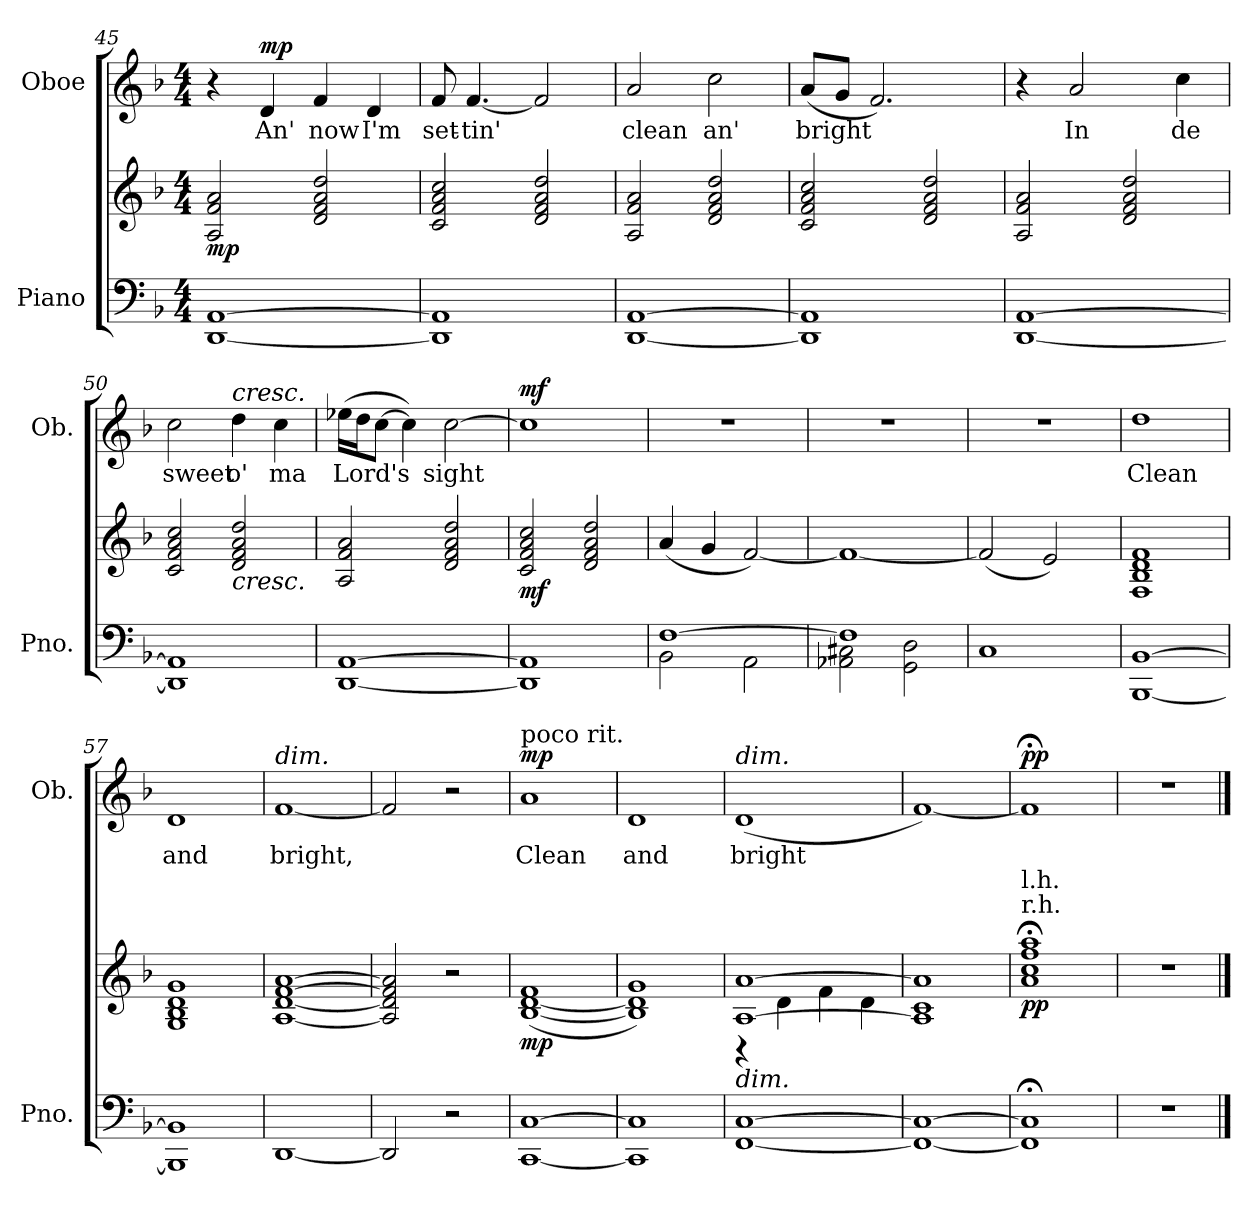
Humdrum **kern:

**kern	**kern	**dynam	**kern	**text	**dynam
*part2	*part2	*part2	*part1	*part1	*part1
*staff3	*staff2	*staff2/3	*staff1	*staff1	*staff1
*I"Piano	*	*	*I"Oboe	*	*
*I'Pno.	*	*	*I'Ob.	*	*
*clefF4	*clefG2	*	*clefG2	*	*
*k[b-]	*k[b-]	*	*k[b-]	*	*
*M4/4	*M4/4	*	*M4/4	*	*
=45	=45	=45	=45	=45	=45
!	!	!LO:DY:b	!	!	!
[1DD [1AA	2A/ 2f/ 2a/	mp	4r	.	.
!	!	!	!	!LO:LY:b	!LO:DY:a
.	.	.	4d/	An'	mp
!	!	!	!	!LO:LY:b	!
.	2d/ 2f/ 2a/ 2dd/	.	4f/	now	.
!	!	!	!	!LO:LY:b	!
.	.	.	4d/	I'm	.
=46	=46	=46	=46	=46	=46
!	!	!	!	!LO:LY:b	!
1DD] 1AA]	2c/ 2f/ 2a/ 2cc/	.	8f/	set-	.
!	!	!	!	!LO:LY:b	!
.	.	.	[4.f/	-tin'	.
.	2d/ 2f/ 2a/ 2dd/	.	2f/]	.	.
=47	=47	=47	=47	=47	=47
!	!	!	!	!LO:LY:b	!
[1DD [1AA	2A/ 2f/ 2a/	.	2a/	clean	.
!	!	!	!	!LO:LY:b	!
.	2d/ 2f/ 2a/ 2dd/	.	2cc\	an'	.
=48	=48	=48	=48	=48	=48
!	!	!	!	!LO:LY:b	!
1DD] 1AA]	2c/ 2f/ 2a/ 2cc/	.	(8a/L	bright	.
.	.	.	8g/J	.	.
.	.	.	2.f/)	.	.
.	2d/ 2f/ 2a/ 2dd/	.	.	.	.
=49	=49	=49	=49	=49	=49
[1DD [1AA	2A/ 2f/ 2a/	.	4r	.	.
!	!	!	!	!LO:LY:b	!
.	.	.	2a/	In	.
.	2d/ 2f/ 2a/ 2dd/	.	.	.	.
!	!	!	!	!LO:LY:b	!
.	.	.	4cc\	de	.
!!LO:LB:g=z
=50	=50	=50	=50	=50	=50
!	!	!	!	!LO:LY:b	!
1DD] 1AA]	2c/ 2f/ 2a/ 2cc/	.	2cc\	sweet	.
!	!	!	!LO:TX:a:i:t=cresc.	!	!
!	!LO:TX:b:i:t=cresc.	!	!	!	!
!	!	!	!	!LO:LY:b	!
.	2d/ 2f/ 2a/ 2dd/	.	4dd\	o'	.
!	!	!	!	!LO:LY:b	!
.	.	.	4cc\	ma	.
=51	=51	=51	=51	=51	=51
!	!	!	!	!LO:LY:b	!
[1DD [1AA	2A/ 2f/ 2a/	.	(16ee-X\LL	Lord's	.
.	.	.	16dd\J	.	.
.	.	.	[8cc\J	.	.
.	.	.	4cc\])	.	.
!	!	!	!	!LO:LY:b	!
.	2d/ 2f/ 2a/ 2dd/	.	[2cc\	sight	.
=52	=52	=52	=52	=52	=52
!	!	!LO:DY:b	!	!	!LO:DY:a
1DD] 1AA]	2c/ 2f/ 2a/ 2cc/	mf	1cc]	.	mf
.	2d/ 2f/ 2a/ 2dd/	.	.	.	.
=53	=53	=53	=53	=53	=53
*^	*	*	*	*	*
[1F	2BB-\	(4a/	.	1r	.	.
.	.	4g/	.	.	.	.
.	2AA\	[2f/)	.	.	.	.
=54	=54	=54	=54	=54	=54	=54
1F]	2AA-X\ 2C#X\	1f_	.	1r	.	.
.	2GG\ 2D\	.	.	.	.	.
*v	*v	*	*	*	*	*
=55	=55	=55	=55	=55	=55
1C	(2f/]	.	1r	.	.
.	2e/)	.	.	.	.
!!LO:LB:g=z
=56	=56	=56	=56	=56	=56
!	!	!	!	!LO:LY:b	!
[1BBB- [1BB-	1F 1B- 1d 1f	.	1dd	Clean	.
=57	=57	=57	=57	=57	=57
!	!	!	!	!LO:LY:b	!
1BBB-] 1BB-]	1G 1B- 1d 1g	.	1d	and	.
=58	=58	=58	=58	=58	=58
!	!	!	!LO:TX:a:i:t=dim.	!	!
!	!	!	!	!LO:LY:b	!
[1DD	[1A [1d [1f [1a	.	[1f	bright,	.
=59	=59	=59	=59	=59	=59
2DD/]	2A/] 2d/] 2f/] 2a/]	.	2f/]	.	.
2r	2r	.	2r	.	.
=60	=60	=60	=60	=60	=60
!	!	!	!LO:TX:a:t=poco rit.	!	!
!	!	!LO:DY:b	!	!LO:LY:b	!LO:DY:a
[1CC [1C	(>[1B- [1d 1f	mp	1a	Clean	mp
=61	=61	=61	=61	=61	=61
!	!	!	!	!LO:LY:b	!
1CC] 1C]	1B-] 1d] 1g)	.	1d	and	.
=62	=62	=62	=62	=62	=62
*	*^	*	*	*	*
!	!	!	!	!LO:TX:a:i:t=dim.	!	!
!	!LO:TX:b:i:t=dim.	!	!	!	!	!
!	!	!	!	!	!LO:LY:b	!
[1FF [1C	[<1A [1a	4r	.	(>1d	bright	.
.	.	4d\	.	.	.	.
.	.	4f\	.	.	.	.
.	.	4d\	.	.	.	.
*	*v	*v	*	*	*	*
=63	=63	=63	=63	=63	=63
1FF_ 1C_	1A] 1c 1a]	.	[1f)	.	.
=64	=64	=64	=64	=64	=64
!	!LO:TX:a:t=r.h.	!	!	!	!
!	!LO:TX:a:t=l.h.	!	!	!	!
!	!	!LO:DY:b	!	!	!LO:DY:a
1FF];< 1C];<	1a;< 1cc;< 1ff;< 1aa;<	pp	1f;<]	.	pp
=65	=65	=65	=65	=65	=65
1r	1r	.	1r	.	.
==	==	==	==	==	==
*-	*-	*-	*-	*-	*-
